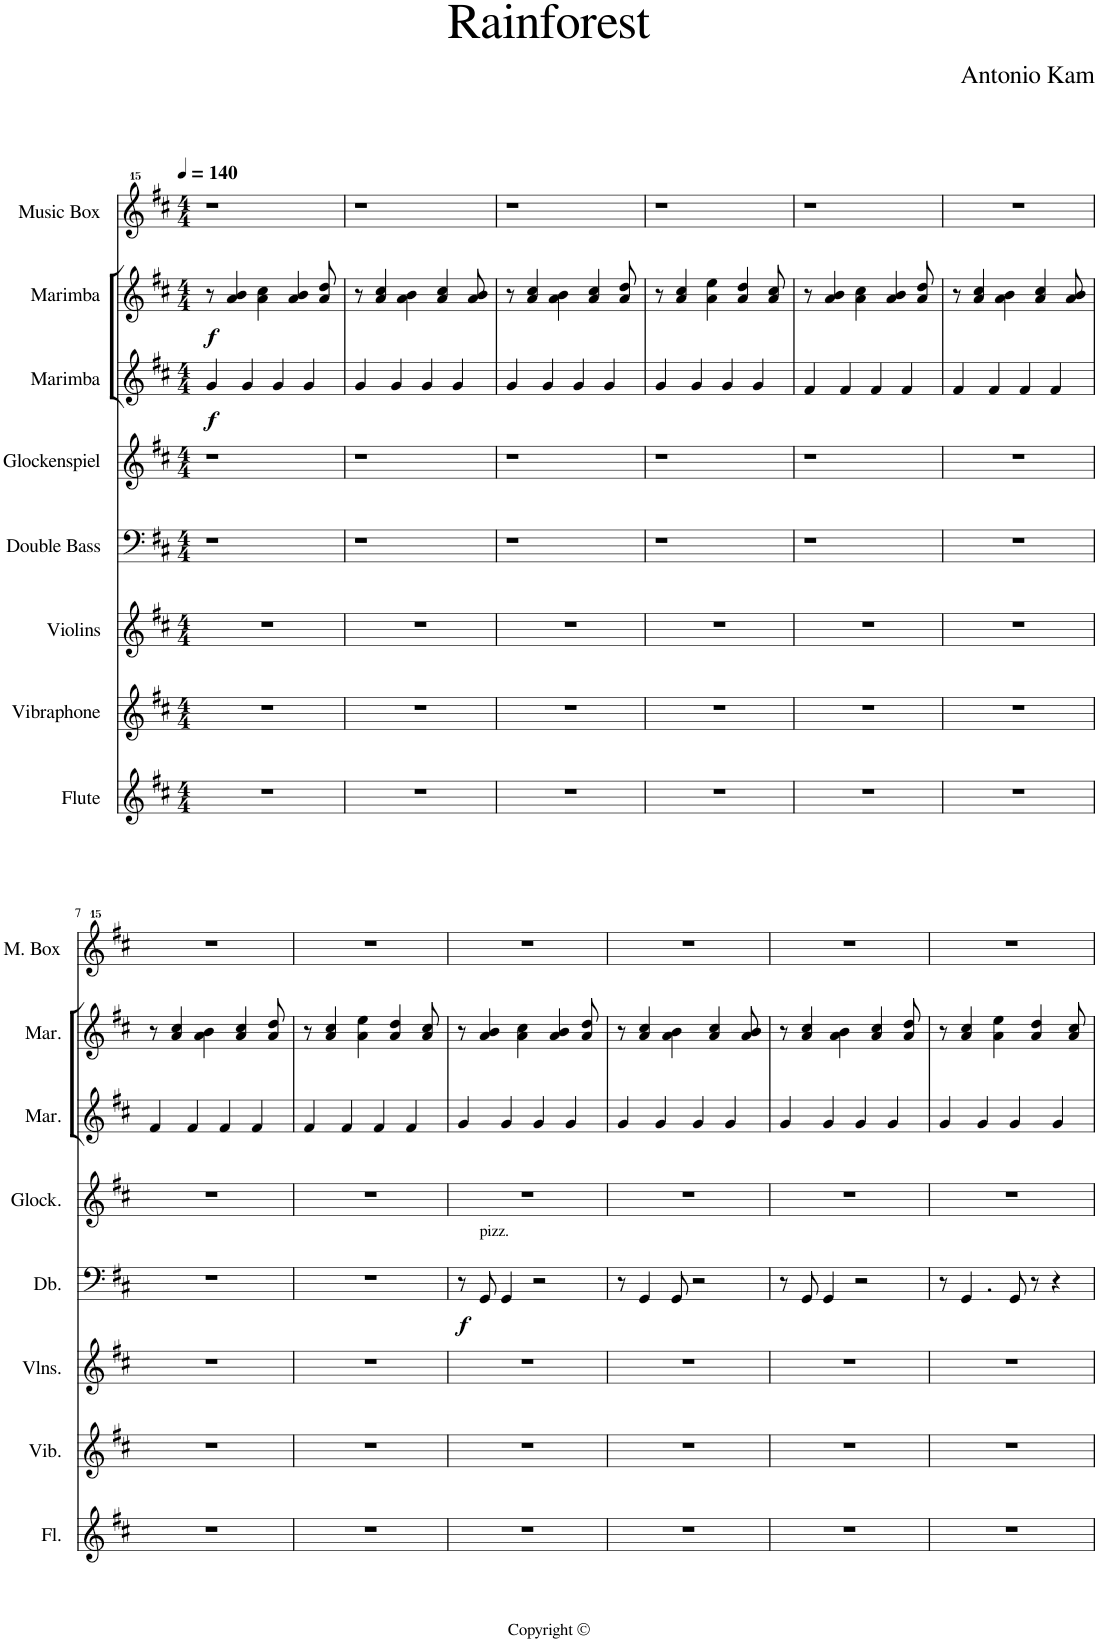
**kern	**kern	**kern	**kern	**dynam	**kern	**kern	**dynam	**kern	**dynam	**kern
*part8	*part7	*part6	*part5	*part5	*part4	*part3	*part3	*part2	*part2	*part1
*staff8	*staff7	*staff6	*staff5	*staff5	*staff4	*staff3	*staff3	*staff2	*staff2	*staff1
*I"Flute	*I"Vibraphone	*I"Violins	*I"Double Bass	*	*I"Glockenspiel	*I"Marimba	*	*I"Marimba	*	*I"Music Box
*I'Fl.	*I'Vib.	*I'Vlns.	*I'Db.	*	*I'Glock.	*I'Mar.	*	*I'Mar.	*	*I'M. Box
*clefG2	*clefG2	*clefG2	*clefF4	*	*clefG2	*clefG2	*	*clefG2	*	*clefG^^2
*	*	*	*Trd7c12	*	*Trd-14c-24	*	*	*	*	*
*k[f#c#]	*k[f#c#]	*k[f#c#]	*k[f#c#]	*	*k[f#c#]	*k[f#c#]	*	*k[f#c#]	*	*k[f#c#]
*M4/4	*M4/4	*M4/4	*M4/4	*	*M4/4	*M4/4	*	*M4/4	*	*M4/4
*MM140	*MM140	*MM140	*MM140	*	*MM140	*MM140	*	*MM140	*	*MM140
=1	=1	=1	=1	=1	=1	=1	=1	=1	=1	=1
!	!	!	!	!	!	!	!LO:DY:b	!	!LO:DY:b	!
1r	1r	1r	1r	.	1r	4g/	f	8r	f	1r
.	.	.	.	.	.	.	.	4a/ 4b/	.	.
.	.	.	.	.	.	4g/	.	.	.	.
.	.	.	.	.	.	.	.	4a\ 4cc#\	.	.
.	.	.	.	.	.	4g/	.	.	.	.
.	.	.	.	.	.	.	.	4a/ 4b/	.	.
.	.	.	.	.	.	4g/	.	.	.	.
.	.	.	.	.	.	.	.	8a/ 8dd/	.	.
=2	=2	=2	=2	=2	=2	=2	=2	=2	=2	=2
1r	1r	1r	1r	.	1r	4g/	.	8r	.	1r
.	.	.	.	.	.	.	.	4a/ 4cc#/	.	.
.	.	.	.	.	.	4g/	.	.	.	.
.	.	.	.	.	.	.	.	4a\ 4b\	.	.
.	.	.	.	.	.	4g/	.	.	.	.
.	.	.	.	.	.	.	.	4a/ 4cc#/	.	.
.	.	.	.	.	.	4g/	.	.	.	.
.	.	.	.	.	.	.	.	8a/ 8b/	.	.
=3	=3	=3	=3	=3	=3	=3	=3	=3	=3	=3
1r	1r	1r	1r	.	1r	4g/	.	8r	.	1r
.	.	.	.	.	.	.	.	4a/ 4cc#/	.	.
.	.	.	.	.	.	4g/	.	.	.	.
.	.	.	.	.	.	.	.	4a\ 4b\	.	.
.	.	.	.	.	.	4g/	.	.	.	.
.	.	.	.	.	.	.	.	4a/ 4cc#/	.	.
.	.	.	.	.	.	4g/	.	.	.	.
.	.	.	.	.	.	.	.	8a/ 8dd/	.	.
=4	=4	=4	=4	=4	=4	=4	=4	=4	=4	=4
1r	1r	1r	1r	.	1r	4g/	.	8r	.	1r
.	.	.	.	.	.	.	.	4a/ 4cc#/	.	.
.	.	.	.	.	.	4g/	.	.	.	.
.	.	.	.	.	.	.	.	4a\ 4ee\	.	.
.	.	.	.	.	.	4g/	.	.	.	.
.	.	.	.	.	.	.	.	4a/ 4dd/	.	.
.	.	.	.	.	.	4g/	.	.	.	.
.	.	.	.	.	.	.	.	8a/ 8cc#/	.	.
=5	=5	=5	=5	=5	=5	=5	=5	=5	=5	=5
1r	1r	1r	1r	.	1r	4f#/	.	8r	.	1r
.	.	.	.	.	.	.	.	4a/ 4b/	.	.
.	.	.	.	.	.	4f#/	.	.	.	.
.	.	.	.	.	.	.	.	4a\ 4cc#\	.	.
.	.	.	.	.	.	4f#/	.	.	.	.
.	.	.	.	.	.	.	.	4a/ 4b/	.	.
.	.	.	.	.	.	4f#/	.	.	.	.
.	.	.	.	.	.	.	.	8a/ 8dd/	.	.
=6	=6	=6	=6	=6	=6	=6	=6	=6	=6	=6
1r	1r	1r	1r	.	1r	4f#/	.	8r	.	1r
.	.	.	.	.	.	.	.	4a/ 4cc#/	.	.
.	.	.	.	.	.	4f#/	.	.	.	.
.	.	.	.	.	.	.	.	4a\ 4b\	.	.
.	.	.	.	.	.	4f#/	.	.	.	.
.	.	.	.	.	.	.	.	4a/ 4cc#/	.	.
.	.	.	.	.	.	4f#/	.	.	.	.
.	.	.	.	.	.	.	.	8a/ 8b/	.	.
!!LO:LB:g=z
=7	=7	=7	=7	=7	=7	=7	=7	=7	=7	=7
1r	1r	1r	1r	.	1r	4f#/	.	8r	.	1r
.	.	.	.	.	.	.	.	4a/ 4cc#/	.	.
.	.	.	.	.	.	4f#/	.	.	.	.
.	.	.	.	.	.	.	.	4a\ 4b\	.	.
.	.	.	.	.	.	4f#/	.	.	.	.
.	.	.	.	.	.	.	.	4a/ 4cc#/	.	.
.	.	.	.	.	.	4f#/	.	.	.	.
.	.	.	.	.	.	.	.	8a/ 8dd/	.	.
=8	=8	=8	=8	=8	=8	=8	=8	=8	=8	=8
1r	1r	1r	1r	.	1r	4f#/	.	8r	.	1r
.	.	.	.	.	.	.	.	4a/ 4cc#/	.	.
.	.	.	.	.	.	4f#/	.	.	.	.
.	.	.	.	.	.	.	.	4a\ 4ee\	.	.
.	.	.	.	.	.	4f#/	.	.	.	.
.	.	.	.	.	.	.	.	4a/ 4dd/	.	.
.	.	.	.	.	.	4f#/	.	.	.	.
.	.	.	.	.	.	.	.	8a/ 8cc#/	.	.
=9	=9	=9	=9	=9	=9	=9	=9	=9	=9	=9
!	!	!	!	!LO:DY:b	!	!	!	!	!	!
1r	1r	1r	8r	f	1r	4g/	.	8r	.	1r
!	!	!	!LO:TX:a:t=pizz.	!	!	!	!	!	!	!
.	.	.	8GG/	.	.	.	.	4a/ 4b/	.	.
.	.	.	4GG/	.	.	4g/	.	.	.	.
.	.	.	.	.	.	.	.	4a\ 4cc#\	.	.
.	.	.	2r	.	.	4g/	.	.	.	.
.	.	.	.	.	.	.	.	4a/ 4b/	.	.
.	.	.	.	.	.	4g/	.	.	.	.
.	.	.	.	.	.	.	.	8a/ 8dd/	.	.
=10	=10	=10	=10	=10	=10	=10	=10	=10	=10	=10
1r	1r	1r	8r	.	1r	4g/	.	8r	.	1r
.	.	.	4GG/	.	.	.	.	4a/ 4cc#/	.	.
.	.	.	.	.	.	4g/	.	.	.	.
.	.	.	8GG/	.	.	.	.	4a\ 4b\	.	.
.	.	.	2r	.	.	4g/	.	.	.	.
.	.	.	.	.	.	.	.	4a/ 4cc#/	.	.
.	.	.	.	.	.	4g/	.	.	.	.
.	.	.	.	.	.	.	.	8a/ 8b/	.	.
=11	=11	=11	=11	=11	=11	=11	=11	=11	=11	=11
1r	1r	1r	8r	.	1r	4g/	.	8r	.	1r
.	.	.	8GG/	.	.	.	.	4a/ 4cc#/	.	.
.	.	.	4GG/	.	.	4g/	.	.	.	.
.	.	.	.	.	.	.	.	4a\ 4b\	.	.
.	.	.	2r	.	.	4g/	.	.	.	.
.	.	.	.	.	.	.	.	4a/ 4cc#/	.	.
.	.	.	.	.	.	4g/	.	.	.	.
.	.	.	.	.	.	.	.	8a/ 8dd/	.	.
=12	=12	=12	=12	=12	=12	=12	=12	=12	=12	=12
1r	1r	1r	8r	.	1r	4g/	.	8r	.	1r
.	.	.	4.GG/	.	.	.	.	4a/ 4cc#/	.	.
.	.	.	.	.	.	4g/	.	.	.	.
.	.	.	.	.	.	.	.	4a\ 4ee\	.	.
.	.	.	8GG/	.	.	4g/	.	.	.	.
.	.	.	8r	.	.	.	.	4a/ 4dd/	.	.
.	.	.	4r	.	.	4g/	.	.	.	.
.	.	.	.	.	.	.	.	8a/ 8cc#/	.	.
=	=	=	=	=	=	=	=	=	=	=
*-	*-	*-	*-	*-	*-	*-	*-	*-	*-	*-
